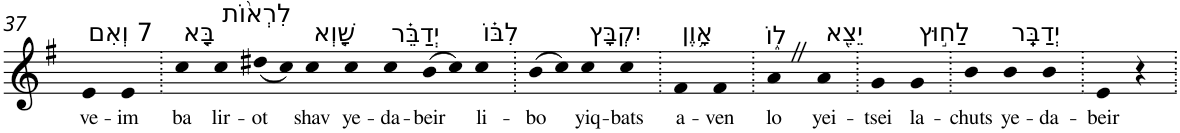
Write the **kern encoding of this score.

**kern	**text
*part1	*part1
*staff1	*staff1
*I"Piano	*
*I'Pno	*
!!LO:PB:g=z
*clefG2	*
*k[f#]	*
*G:	*
=37	=37
!LO:TX:a:t=7 וְאִם	!
!	!LO:LY:b
4e	ve-
!	!LO:LY:b
4e	-im
=38.	=38.
!LO:TX:a:t=בָּ֤א	!
!	!LO:LY:b
4cc	ba
!LO:TX:a:t=לִרְא֨וֹת	!
!	!LO:LY:b
4cc	lir-
!	!LO:LY:b
(<8dd#X	-ot
8cc)	.
!LO:TX:a:t=שָׁ֤וְא	!
!	!LO:LY:b
4cc	shav
!LO:TX:a:t=יְדַבֵּ֗ר	!
!	!LO:LY:b
4cc	ye-
!	!LO:LY:b
4cc	-da-
!	!LO:LY:b
(>8b	-beir
8cc)	.
!LO:TX:a:t=לִבּ֗וֹ	!
!	!LO:LY:b
4cc	li-
=39.	=39.
!	!LO:LY:b
(>8b	-bo
8cc)	.
!LO:TX:a:t=יִקְבָּץ	!
!	!LO:LY:b
4cc	yiq-
!	!LO:LY:b
4cc	-bats
=40.	=40.
!LO:TX:a:t=אָ֥וֶן	!
!	!LO:LY:b
4f#	a-
!	!LO:LY:b
4f#	-ven
=41.	=41.
!LO:TX:a:t=ל֑וֹ	!
!	!LO:LY:b
4aZ	lo
!LO:TX:a:t=יֵצֵ֖א	!
!	!LO:LY:b
4a	yei-
=42.	=42.
!	!LO:LY:b
4g	-tsei
!LO:TX:a:t=לַח֣וּץ	!
!	!LO:LY:b
4g	la-
=43.	=43.
!	!LO:LY:b
4b	-chuts
!LO:TX:a:t=יְדַבֵּֽר	!
!	!LO:LY:b
4b	ye-
!	!LO:LY:b
4b	-da-
=44.	=44.
!	!LO:LY:b
4e	-beir
4r	.
=.	=.
*-	*-
